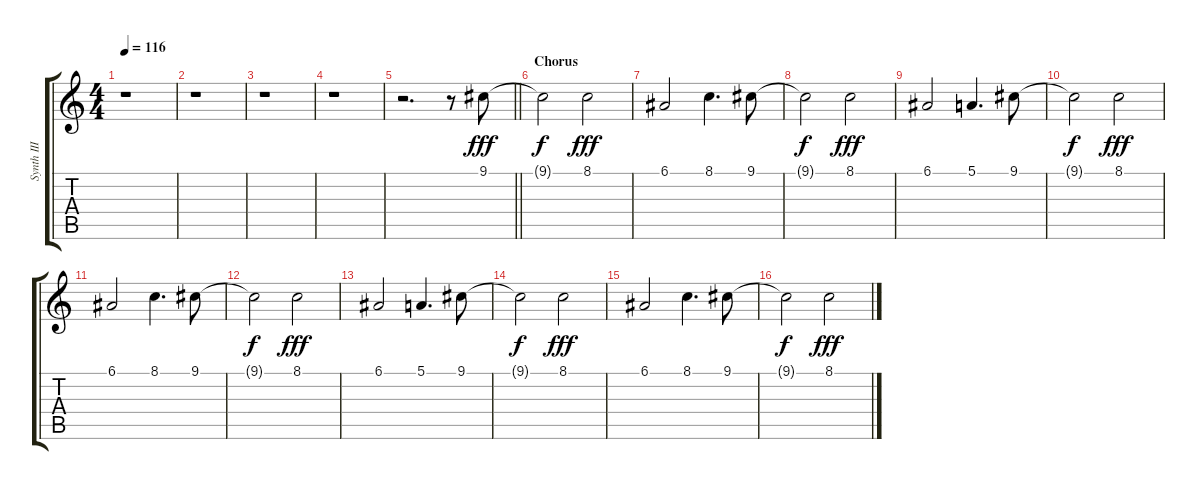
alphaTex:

\track ("Synth III" "Synth III") {instrument stringensemble2}
\staff {score tabs}
\tuning (E4 B3 G3 D3 A2 E2) {hide}
\ts (4 4)
\tempo 116
\clef g2
\ks c
r.1{dy fff} |
r.1 |
r.1 |
r.1 |
\barLineRight lightlight
r.2{d} r.8 9.1.8 |
\section ("" "Chorus")
9.1{t}.2{dy f} 8.1.2{dy fff} |
6.1.2 8.1.4{d} 9.1.8 |
9.1{t}.2{dy f} 8.1.2{dy fff} |
6.1.2 5.1.4{d} 9.1.8 |
9.1{t}.2{dy f} 8.1.2{dy fff} |
6.1.2 8.1.4{d} 9.1.8 |
9.1{t}.2{dy f} 8.1.2{dy fff} |
6.1.2 5.1.4{d} 9.1.8 |
9.1{t}.2{dy f} 8.1.2{dy fff} |
6.1.2 8.1.4{d} 9.1.8 |
9.1{t}.2{dy f} 8.1.2{dy fff}
